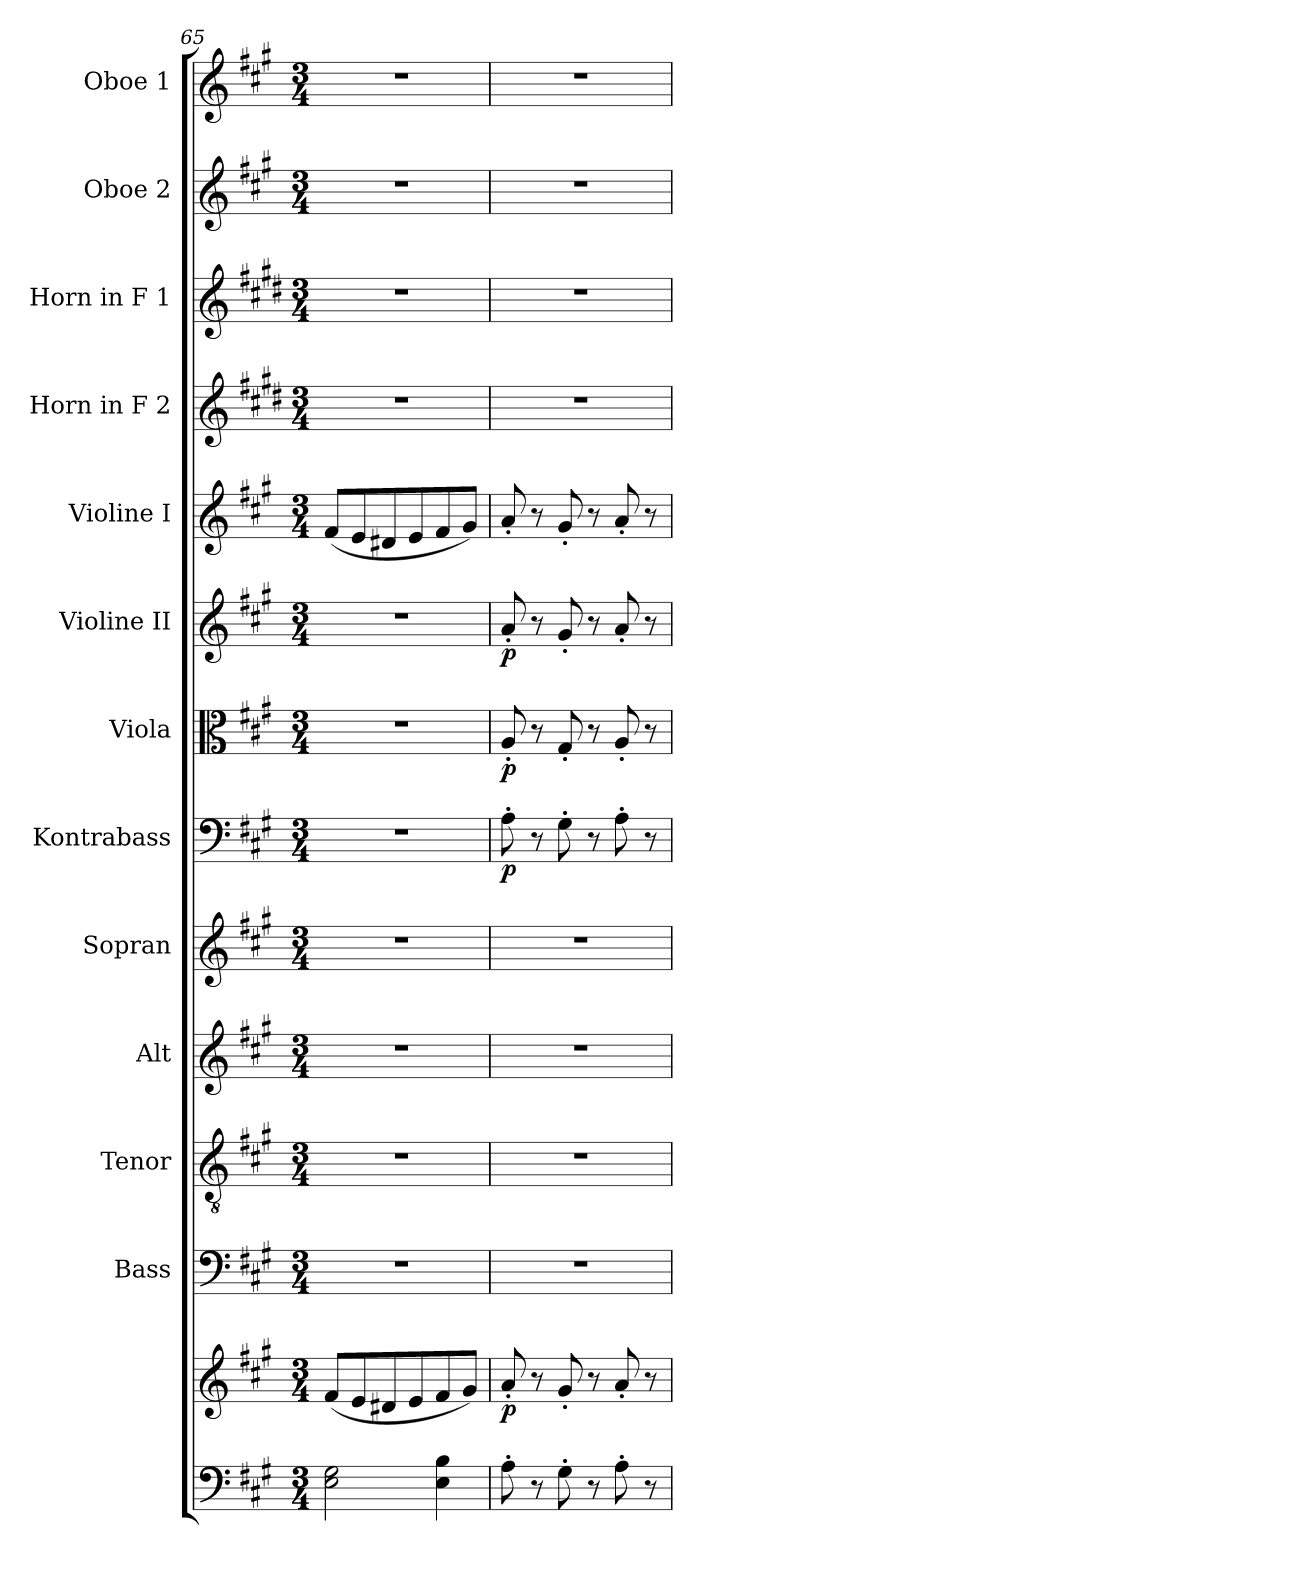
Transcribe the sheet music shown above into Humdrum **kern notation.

**kern	**kern	**dynam	**kern	**kern	**kern	**kern	**kern	**dynam	**kern	**dynam	**kern	**dynam	**kern	**kern	**kern	**kern	**kern
*part13	*part13	*part13	*part12	*part11	*part10	*part9	*part8	*part8	*part7	*part7	*part6	*part6	*part5	*part4	*part3	*part2	*part1
*staff14	*staff13	*staff13/14	*staff12	*staff11	*staff10	*staff9	*staff8	*staff8	*staff7	*staff7	*staff6	*staff6	*staff5	*staff4	*staff3	*staff2	*staff1
*	*	*	*I"Bass	*I"Tenor	*I"Alt	*I"Sopran	*I"Kontrabass	*	*I"Viola	*	*I"Violine II	*	*I"Violine I	*I"Horn in F 2	*I"Horn in F 1	*I"Oboe 2	*I"Oboe 1
*	*	*	*I'B.	*I'T.	*I'A.	*I'S.	*I'Kb.	*	*I'Vla.	*	*I'Vl. II	*	*I'Vl. I	*	*	*I'Ob.. 2	*I'Ob. 1
*clefF4	*clefG2	*	*clefF4	*clefGv2	*clefG2	*clefG2	*clefF4	*	*clefC3	*	*clefG2	*	*clefG2	*clefG2	*clefG2	*clefG2	*clefG2
*	*	*	*	*	*	*	*ITrd7c12	*	*	*	*	*	*	*ITrd4c7	*ITrd4c7	*	*
*k[f#c#g#]	*k[f#c#g#]	*	*k[f#c#g#]	*k[f#c#g#]	*k[f#c#g#]	*k[f#c#g#]	*k[f#c#g#]	*	*k[f#c#g#]	*	*k[f#c#g#]	*	*k[f#c#g#]	*k[f#c#g#]	*k[f#c#g#]	*k[f#c#g#]	*k[f#c#g#]
*A:	*A:	*	*A:	*A:	*A:	*A:	*A:	*	*A:	*	*A:	*	*A:	*A:	*A:	*A:	*A:
*M3/4	*M3/4	*	*M3/4	*M3/4	*M3/4	*M3/4	*M3/4	*	*M3/4	*	*M3/4	*	*M3/4	*M3/4	*M3/4	*M3/4	*M3/4
=65	=65	=65	=65	=65	=65	=65	=65	=65	=65	=65	=65	=65	=65	=65	=65	=65	=65
2E\ 2G#\	(<8f#/L	.	2.r	2.r	2.r	2.r	2.r	.	2.r	.	2.r	.	(<8f#/L	2.r	2.r	2.r	2.r
.	8e/	.	.	.	.	.	.	.	.	.	.	.	8e/	.	.	.	.
.	8d#X/	.	.	.	.	.	.	.	.	.	.	.	8d#X/	.	.	.	.
.	8e/	.	.	.	.	.	.	.	.	.	.	.	8e/	.	.	.	.
4E\ 4B\	8f#/	.	.	.	.	.	.	.	.	.	.	.	8f#/	.	.	.	.
.	8g#/J)	.	.	.	.	.	.	.	.	.	.	.	8g#/J)	.	.	.	.
=66	=66	=66	=66	=66	=66	=66	=66	=66	=66	=66	=66	=66	=66	=66	=66	=66	=66
!	!	!LO:DY:b	!	!	!	!	!	!LO:DY:b	!	!LO:DY:b	!	!LO:DY:b	!	!	!	!	!
8A'>\	8a'</	p	2.r	2.r	2.r	2.r	8AA'>\	p	8A'</	p	8a'</	p	8a'</	2.r	2.r	2.r	2.r
8r	8r	.	.	.	.	.	8r	.	8r	.	8r	.	8r	.	.	.	.
8G#'>\	8g#'</	.	.	.	.	.	8GG#'>\	.	8G#'</	.	8g#'</	.	8g#'</	.	.	.	.
8r	8r	.	.	.	.	.	8r	.	8r	.	8r	.	8r	.	.	.	.
8A'>\	8a'</	.	.	.	.	.	8AA'>\	.	8A'</	.	8a'</	.	8a'</	.	.	.	.
8r	8r	.	.	.	.	.	8r	.	8r	.	8r	.	8r	.	.	.	.
=	=	=	=	=	=	=	=	=	=	=	=	=	=	=	=	=	=
*-	*-	*-	*-	*-	*-	*-	*-	*-	*-	*-	*-	*-	*-	*-	*-	*-	*-
